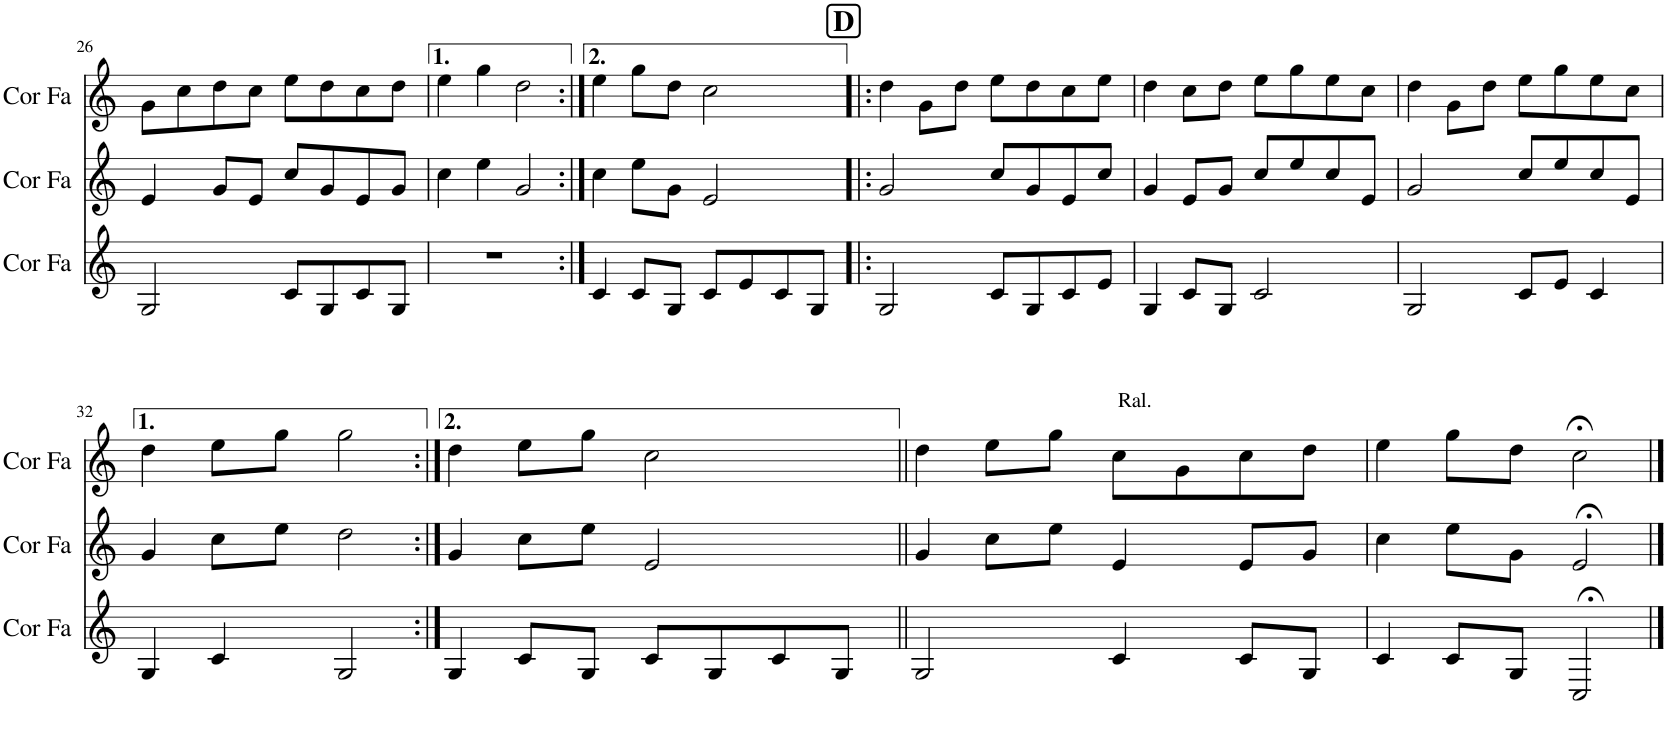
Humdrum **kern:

**kern	**kern	**kern
*part3	*part2	*part1
*staff3	*staff2	*staff1
*I"Cor en Fa	*I"Cor en Fa	*I"Cor en Fa
*I'Cor Fa	*I'Cor Fa	*I'Cor Fa
!!LO:PB:g=z
*clefG2	*clefG2	*clefG2
*Trd4c7	*Trd4c7	*Trd4c7
*k[]	*k[]	*k[]
*M4/4	*M4/4	*M4/4
=26	=26	=26
2G/	4e/	8g\L
.	.	8cc\
.	8g/L	8dd\
.	8e/J	8cc\J
8c/L	8cc/L	8ee\L
8G/	8g/	8dd\
8c/	8e/	8cc\
8G/J	8g/J	8dd\J
=27	=27	=27
1r	4cc\	4ee\
.	4ee\	4gg\
.	2g/	2dd\
=28:|!	=28:|!	=28:|!
4c/	4cc\	4ee\
8c/L	8ee\L	8gg\L
8G/J	8g\J	8dd\J
8c/L	2e/	2cc\
8e/	.	.
8c/	.	.
8G/J	.	.
!!LO:REH:place=s1:a:B:cj:fs=14:t=D
=29!|:	=29!|:	=29!|:
2G/	2g/	4dd\
.	.	8g\L
.	.	8dd\J
8c/L	8cc/L	8ee\L
8G/	8g/	8dd\
8c/	8e/	8cc\
8e/J	8cc/J	8ee\J
=30	=30	=30
4G/	4g/	4dd\
8c/L	8e/L	8cc\L
8G/J	8g/J	8dd\J
2c/	8cc/L	8ee\L
.	8ee/	8gg\
.	8cc/	8ee\
.	8e/J	8cc\J
=31	=31	=31
2G/	2g/	4dd\
.	.	8g\L
.	.	8dd\J
8c/L	8cc/L	8ee\L
8e/J	8ee/	8gg\
4c/	8cc/	8ee\
.	8e/J	8cc\J
!!LO:LB:g=z
=32	=32	=32
4G/	4g/	4dd\
4c/	8cc\L	8ee\L
.	8ee\J	8gg\J
2G/	2dd\	2gg\
=33:|!	=33:|!	=33:|!
4G/	4g/	4dd\
8c/L	8cc\L	8ee\L
8G/J	8ee\J	8gg\J
8c/L	2e/	2cc\
8G/	.	.
8c/	.	.
8G/J	.	.
=34||	=34||	=34||
2G/	4g/	4dd\
.	8cc\L	8ee\L
.	8ee\J	8gg\J
!	!	!LO:TX:a:t=Ral.
4c/	4e/	8cc\L
.	.	8g\
8c/L	8e/L	8cc\
8G/J	8g/J	8dd\J
=35	=35	=35
4c/	4cc\	4ee\
8c/L	8ee\L	8gg\L
8G/J	8g\J	8dd\J
2C;</	2e;</	2cc;<\
==	==	==
*-	*-	*-
